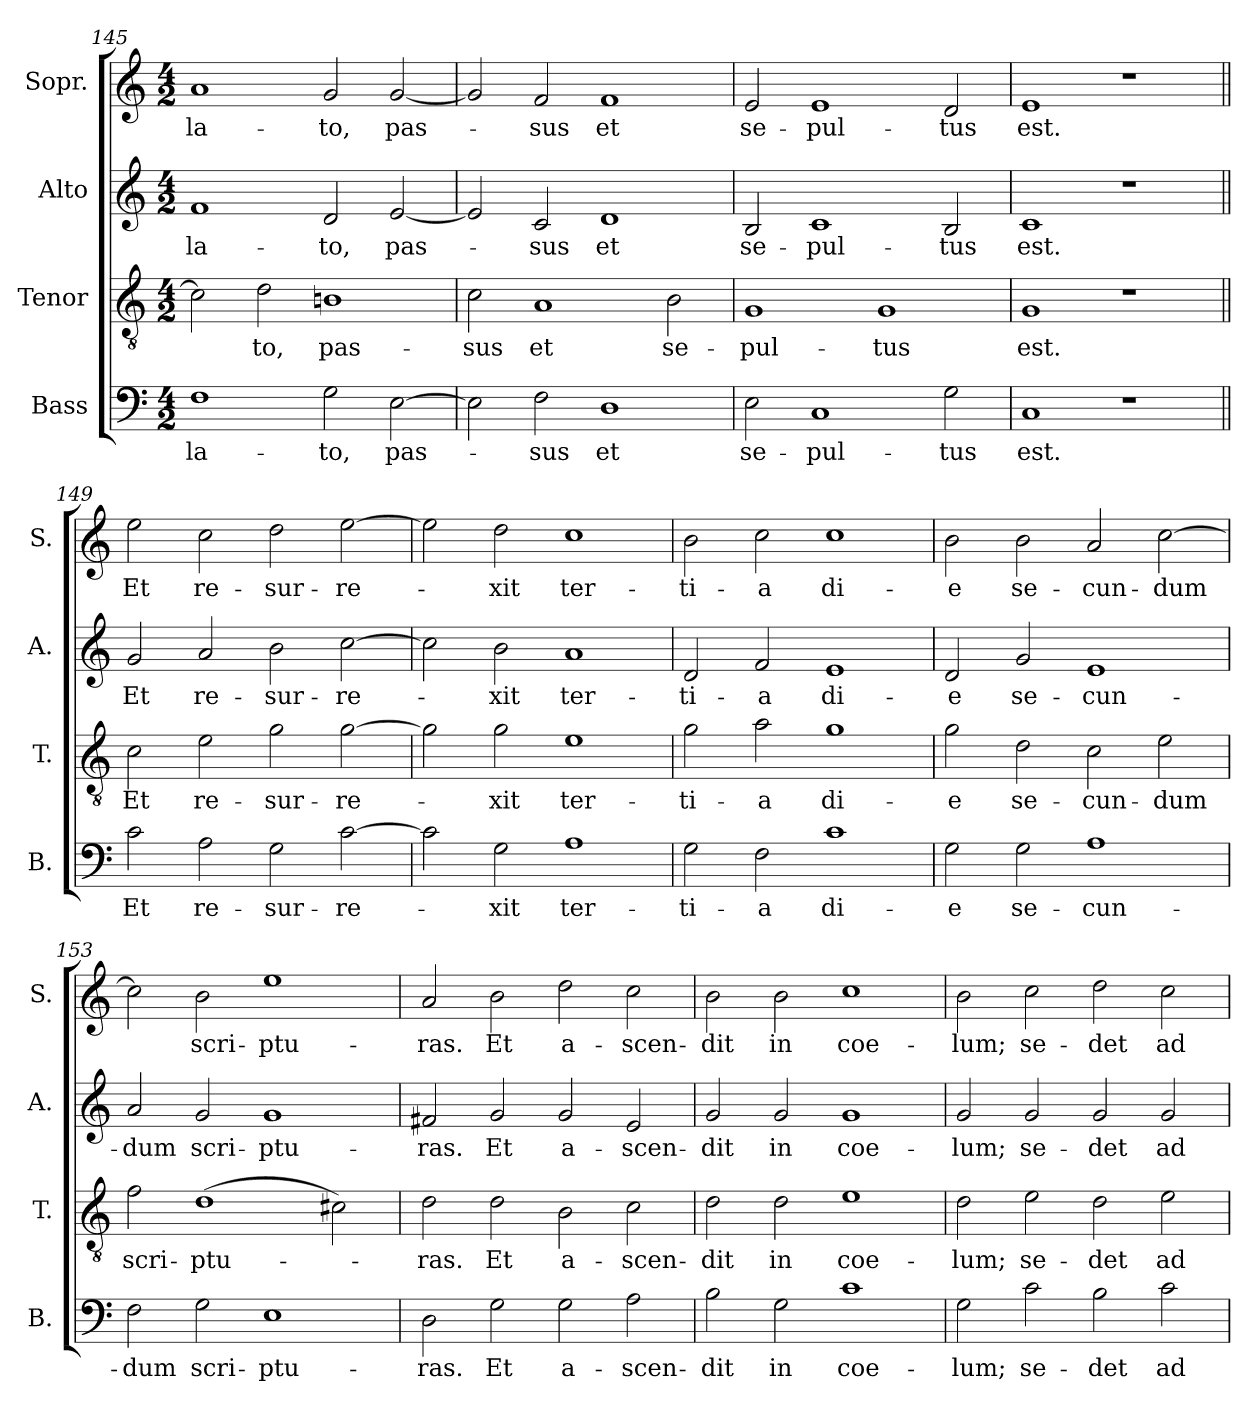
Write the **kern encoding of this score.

**kern	**text	**kern	**text	**kern	**text	**kern	**text
*part4	*part4	*part3	*part3	*part2	*part2	*part1	*part1
*staff4	*staff4	*staff3	*staff3	*staff2	*staff2	*staff1	*staff1
*I"Bass	*	*I"Tenor	*	*I"Alto	*	*I"Sopr.	*
*I'B.	*	*I'T.	*	*I'A.	*	*I'S.	*
*clefF4	*	*clefGv2	*	*clefG2	*	*clefG2	*
*	*	*ITrd7c12	*	*	*	*	*
*k[]	*	*k[]	*	*k[]	*	*k[]	*
*M4/2	*	*M4/2	*	*M4/2	*	*M4/2	*
=145	=145	=145	=145	=145	=145	=145	=145
1F	-la-	2C\]	.	1f	-la-	1a	-la-
.	.	2D\	-to,	.	.	.	.
2G\	-to,	1BBn	pas-	2d/	-to,	2g/	-to,
[2E\	pas-	.	.	[2e/	pas-	[2g/	pas-
=146	=146	=146	=146	=146	=146	=146	=146
2E\]	.	2C\	-sus	2e/]	.	2g/]	.
2F\	-sus	1AA	et	2c/	-sus	2f/	-sus
1D	et	.	.	1d	et	1f	et
.	.	2BB\	se-	.	.	.	.
=147	=147	=147	=147	=147	=147	=147	=147
2E\	se-	1GG	-pul-	2B/	se-	2e/	se-
1C	-pul-	.	.	1c	-pul-	1e	-pul-
.	.	1GG	-tus	.	.	.	.
2G\	-tus	.	.	2B/	-tus	2d/	-tus
!!LO:PB:g=z
=148	=148	=148	=148	=148	=148	=148	=148
1C	est.	1GG	est.	1c	est.	1e	est.
1r	.	1r	.	1r	.	1r	.
=149||	=149||	=149||	=149||	=149||	=149||	=149||	=149||
2c\	Et	2C\	Et	2g/	Et	2ee\	Et
2A\	re-	2E\	re-	2a/	re-	2cc\	re-
2G\	-sur-	2G\	-sur-	2b\	-sur-	2dd\	-sur-
[2c\	-re-	[2G\	-re-	[2cc\	-re-	[2ee\	-re-
=150	=150	=150	=150	=150	=150	=150	=150
2c\]	.	2G\]	.	2cc\]	.	2ee\]	.
2G\	-xit	2G\	-xit	2b\	-xit	2dd\	-xit
1A	ter-	1E	ter-	1a	ter-	1cc	ter-
=151	=151	=151	=151	=151	=151	=151	=151
2G\	-ti-	2G\	-ti-	2d/	-ti-	2b\	-ti-
2F\	-a	2A\	-a	2f/	-a	2cc\	-a
1c	di-	1G	di-	1e	di-	1cc	di-
=152	=152	=152	=152	=152	=152	=152	=152
2G\	-e	2G\	-e	2d/	-e	2b\	-e
2G\	se-	2D\	se-	2g/	se-	2b\	se-
1A	-cun-	2C\	-cun-	1e	-cun-	2a/	-cun-
.	.	2E\	-dum	.	.	[2cc\	-dum
=153	=153	=153	=153	=153	=153	=153	=153
2F\	-dum	2F\	scri-	2a/	-dum	2cc\]	.
2G\	scri-	(1D	-ptu-	2g/	scri-	2b\	scri-
1E	-ptu-	.	.	1g	-ptu-	1ee	-ptu-
.	.	2C#X\)	.	.	.	.	.
=154	=154	=154	=154	=154	=154	=154	=154
2D\	-ras.	2D\	-ras.	2f#X/	-ras.	2a/	-ras.
2G\	Et	2D\	Et	2g/	Et	2b\	Et
2G\	a-	2BB\	a-	2g/	a-	2dd\	a-
2A\	-scen-	2C\	-scen-	2e/	-scen-	2cc\	-scen-
=155	=155	=155	=155	=155	=155	=155	=155
2B\	-dit	2D\	-dit	2g/	-dit	2b\	-dit
2G\	in	2D\	in	2g/	in	2b\	in
1c	coe-	1E	coe-	1g	coe-	1cc	coe-
!!LO:LB:g=z
=156	=156	=156	=156	=156	=156	=156	=156
2G\	-lum;	2D\	-lum;	2g/	-lum;	2b\	-lum;
2c\	se-	2E\	se-	2g/	se-	2cc\	se-
2B\	-det	2D\	-det	2g/	-det	2dd\	-det
2c\	ad	2E\	ad	2g/	ad	2cc\	ad
=	=	=	=	=	=	=	=
*-	*-	*-	*-	*-	*-	*-	*-
